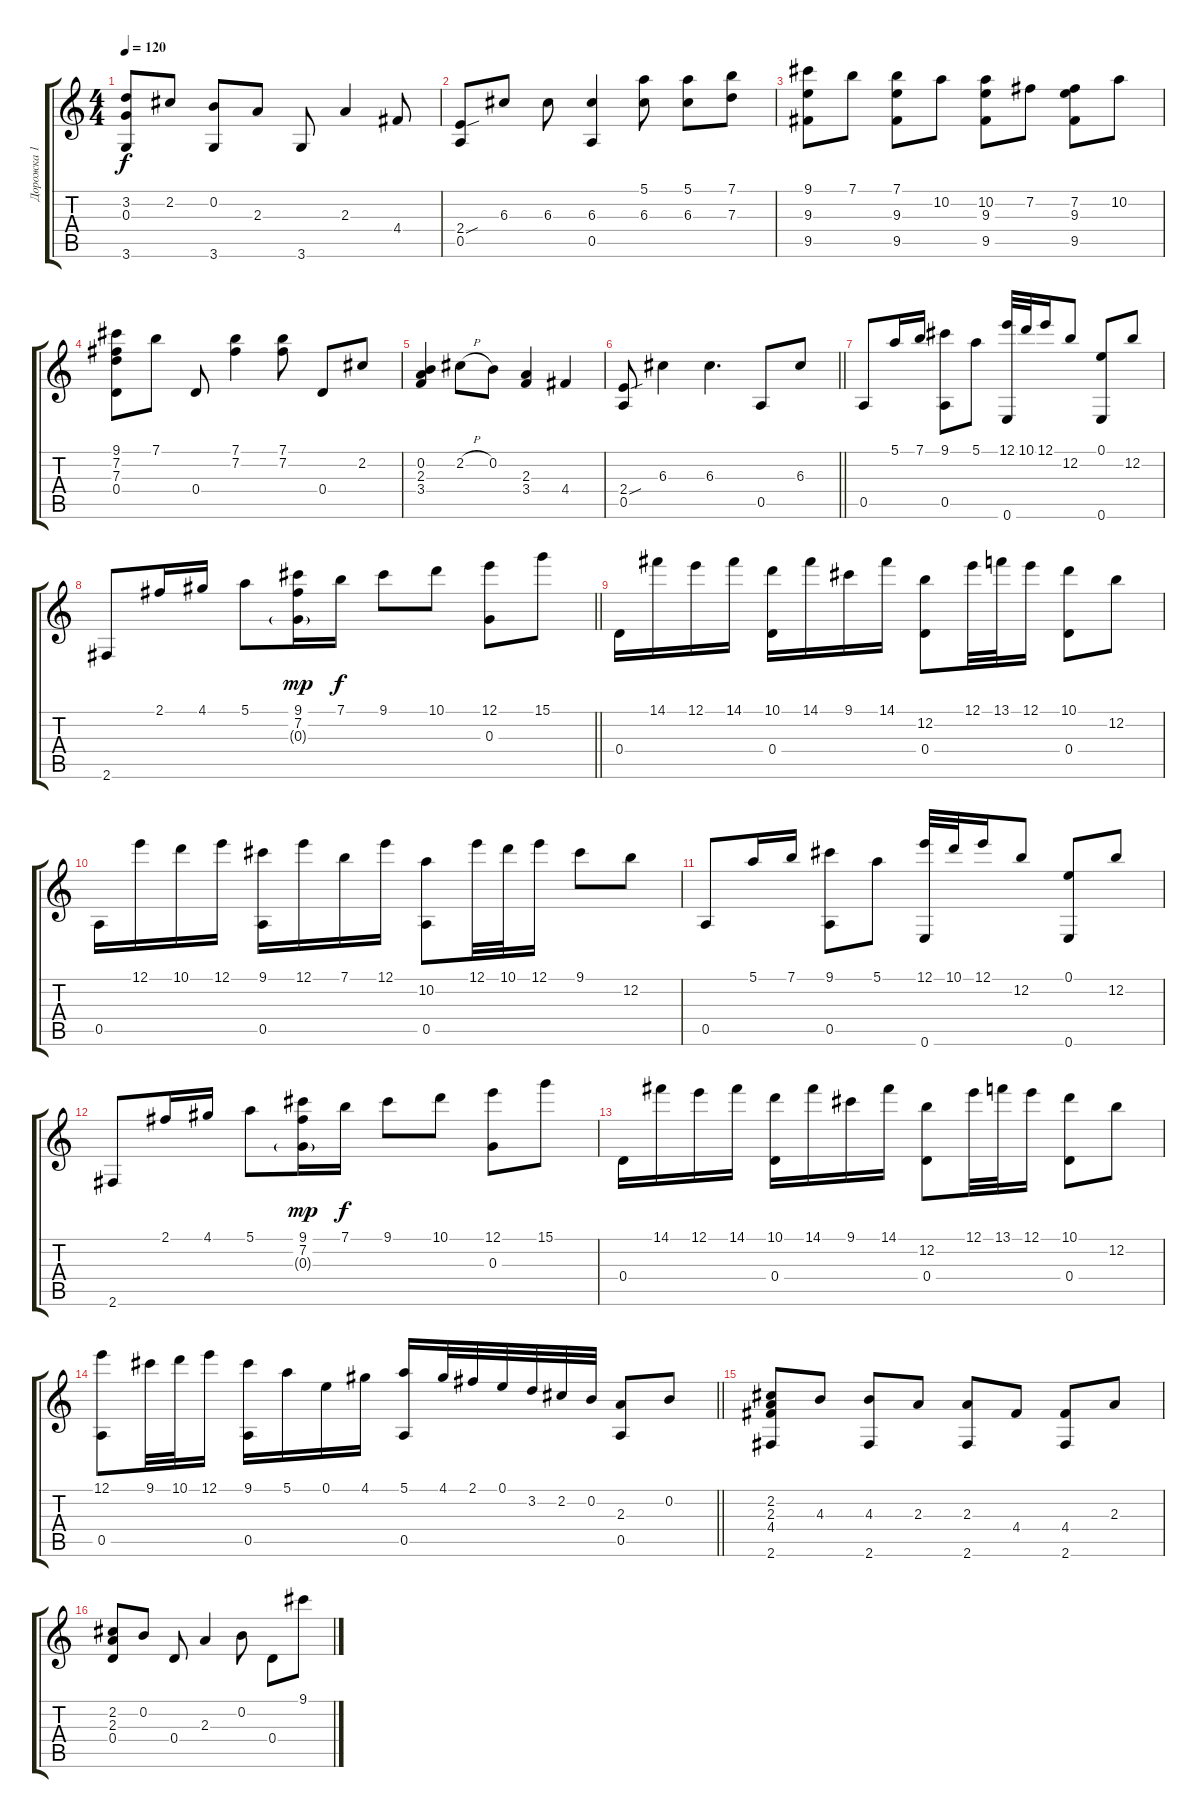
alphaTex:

\track ("Дорожка 1" "Дорожка 1") {instrument acousticguitarsteel}
\staff {score tabs}
\tuning (E4 B3 G3 D3 A2 E2) {hide}
\ts (4 4)
\tempo 120
\clef g2
\ks c
(3.2 0.3 3.6).8{dy f} 2.2.8 (0.2 3.6).8 2.3.8 3.6.8 2.3.4 4.4.8 |
(2.4{sou} 0.5).8 6.3.8 6.3.8 (6.3 0.5).4 (5.1 6.3).8 (5.1 6.3).8 (7.1 7.3).8 |
(9.1 9.3 9.5).8 7.1.8 (7.1 9.3 9.5).8 10.2.8 (10.2 9.3 9.5).8 7.2.8 (7.2 9.3 9.5).8 10.2.8 |
(9.1 7.2 7.3 0.4).8 7.1.8 0.4.8 (7.1 7.2).4 (7.1 7.2).8 0.4.8 2.2.8 |
(0.2 2.3 3.4).4 2.2{h}.8 0.2.8 (2.3 3.4).4 4.4.4 |
\barLineRight lightlight
(2.4{sou} 0.5).8 6.3.4 6.3.4{d} 0.5.8 6.3.8 |
\section ("" "")
0.5.8 5.1.16 7.1.16 (9.1 0.5).8 5.1.8 (12.1 0.6).32 10.1.32 12.1.16 12.2.8 (0.1 0.6).8 12.2.8 |
\barLineRight lightlight
2.6.8 2.1.16 4.1.16 5.1.8 (9.1 7.2 0.3{g}).16{dy mp} 7.1.16{dy f} 9.1.8 10.1.8 (12.1 0.3).8 15.1.8 |
0.4.16 14.1.16 12.1.16 14.1.16 (10.1 0.4).16 14.1.16 9.1.16 14.1.16 (12.2 0.4).8 12.1.32 13.1.32 12.1.16 (10.1 0.4).8 12.2.8 |
0.5.16 12.1.16 10.1.16 12.1.16 (9.1 0.5).16 12.1.16 7.1.16 12.1.16 (10.2 0.5).8 12.1.32 10.1.32 12.1.16 9.1.8 12.2.8 |
0.5.8 5.1.16 7.1.16 (9.1 0.5).8 5.1.8 (12.1 0.6).32 10.1.32 12.1.16 12.2.8 (0.1 0.6).8 12.2.8 |
2.6.8 2.1.16 4.1.16 5.1.8 (9.1 7.2 0.3{g}).16{dy mp} 7.1.16{dy f} 9.1.8 10.1.8 (12.1 0.3).8 15.1.8 |
0.4.16 14.1.16 12.1.16 14.1.16 (10.1 0.4).16 14.1.16 9.1.16 14.1.16 (12.2 0.4).8 12.1.32 13.1.32 12.1.16 (10.1 0.4).8 12.2.8 |
\barLineRight lightlight
(12.1 0.5).8 9.1.32 10.1.32 12.1.16 (9.1 0.5).16 5.1.16 0.1.16 4.1.16 (5.1 0.5).16 4.1.32 2.1.32 0.1.32 3.2.32 2.2.32 0.2.32 (2.3 0.5).8 0.2.8 |
\section ("" "")
(2.2 2.3 4.4 2.6).8 4.3.8 (4.3 2.6).8 2.3.8 (2.3 2.6).8 4.4.8 (4.4 2.6).8 2.3.8 |
(2.2 2.3 0.4).8 0.2.8 0.4.8 2.3.4 0.2.8 0.4.8 9.1.8
